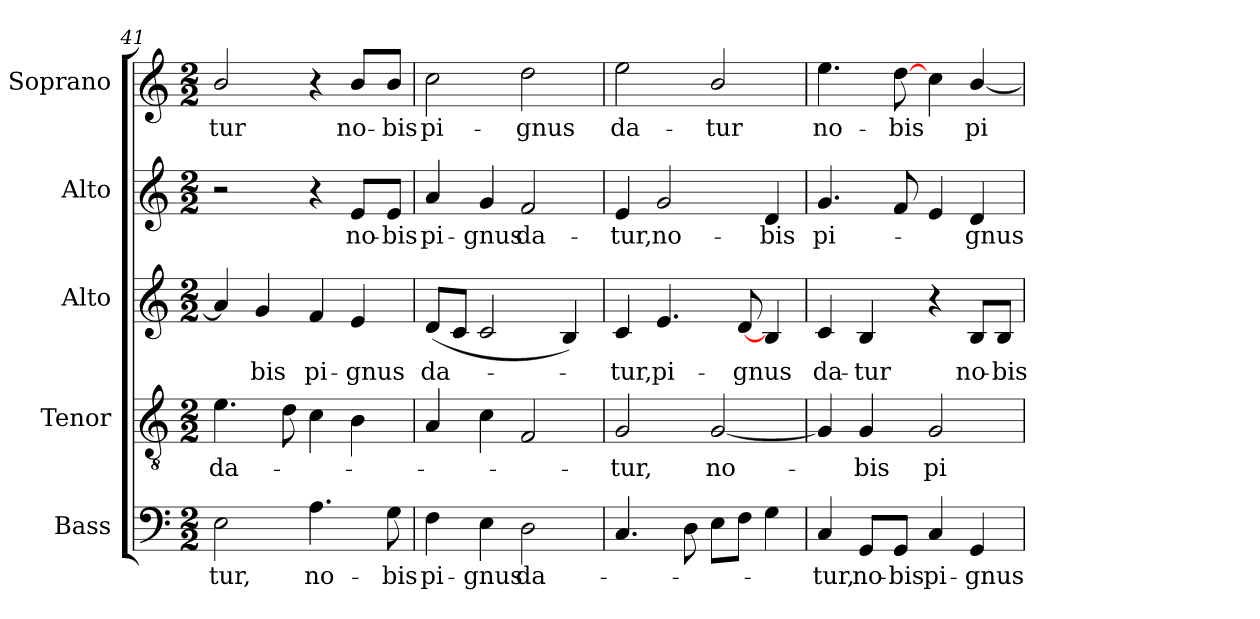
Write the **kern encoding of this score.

**kern	**text	**kern	**text	**kern	**text	**kern	**text	**kern	**text
*part5	*part5	*part4	*part4	*part3	*part3	*part2	*part2	*part1	*part1
*staff5	*staff5	*staff4	*staff4	*staff3	*staff3	*staff2	*staff2	*staff1	*staff1
*I"Bass	*	*I"Tenor	*	*I"Alto	*	*I"Alto	*	*I"Soprano	*
*I'B.	*	*I'T.	*	*I'A.	*	*I'A.	*	*I'S.	*
*clefF4	*	*clefGv2	*	*clefG2	*	*clefG2	*	*clefG2	*
*	*	*ITrd7c12	*	*	*	*	*	*	*
*k[]	*	*k[]	*	*k[]	*	*k[]	*	*k[]	*
*C:	*	*C:	*	*C:	*	*C:	*	*C:	*
*M2/2	*	*M2/2	*	*M2/2	*	*M2/2	*	*M2/2	*
=41	=41	=41	=41	=41	=41	=41	=41	=41	=41
!	!LO:LY:b:color=#000000	!	!	!	!	!	!	!	!
!	!	!	!LO:LY:b:color=#000000	!	!	!	!	!	!
!	!	!	!	!	!	!	!	!	!LO:LY:b:color=#000000
2Ei\	-tur,	4.Ei\	da-	4ai/]	.	2r	.	2bi/	-tur
!	!	!	!	!	!LO:LY:b:color=#000000	!	!	!	!
.	.	.	.	4gi/	-bis	.	.	.	.
.	.	8Di\	.	.	.	.	.	.	.
!	!LO:LY:b:color=#000000	!	!	!	!	!	!	!	!
!	!	!	!	!	!LO:LY:b:color=#000000	!	!	!	!
4.Ai\	no-	4Ci\	.	4fi/	pi-	4r	.	4r	.
!	!	!	!	!	!LO:LY:b:color=#000000	!	!	!	!
!	!	!	!	!	!	!	!LO:LY:b:color=#000000	!	!
!	!	!	!	!	!	!	!	!	!LO:LY:b:color=#000000
.	.	4BBi\	.	4ei/	-gnus	8ei/L	no-	8bi/L	no-
!	!LO:LY:b:color=#000000	!	!	!	!	!	!	!	!
!	!	!	!	!	!	!	!LO:LY:b:color=#000000	!	!
!	!	!	!	!	!	!	!	!	!LO:LY:b:color=#000000
8Gi\	-bis	.	.	.	.	8ei/J	-bis	8bi/J	-bis
=42	=42	=42	=42	=42	=42	=42	=42	=42	=42
!	!LO:LY:b:color=#000000	!	!	!	!	!	!	!	!
!	!	!	!	!	!LO:LY:b:color=#000000	!	!	!	!
!	!	!	!	!	!	!	!LO:LY:b:color=#000000	!	!
!	!	!	!	!	!	!	!	!	!LO:LY:b:color=#000000
4Fi\	pi-	4AAi/	.	(8di/L	da-	4ai/	pi-	2cci\	pi-
.	.	.	.	8ci/J	.	.	.	.	.
!	!LO:LY:b:color=#000000	!	!	!	!	!	!	!	!
!	!	!	!	!	!	!	!LO:LY:b:color=#000000	!	!
4Ei\	-gnus	4Ci\	.	2ci/	.	4gi/	-gnus	.	.
!	!LO:LY:b:color=#000000	!	!	!	!	!	!	!	!
!	!	!	!	!	!	!	!LO:LY:b:color=#000000	!	!
!	!	!	!	!	!	!	!	!	!LO:LY:b:color=#000000
2Di\	da-	2FFi/	.	.	.	2fi/	da-	2ddi\	-gnus
.	.	.	.	4Bi/)	.	.	.	.	.
=43	=43	=43	=43	=43	=43	=43	=43	=43	=43
!	!	!	!LO:LY:b:color=#000000	!	!	!	!	!	!
!	!	!	!	!	!LO:LY:b:color=#000000	!	!	!	!
!	!	!	!	!	!	!	!LO:LY:b:color=#000000	!	!
!	!	!	!	!	!	!	!	!	!LO:LY:b:color=#000000
4.Ci/	.	2GGi/	-tur,	4ci/	-tur,	4ei/	-tur,	2eei\	da-
!	!	!	!	!	!LO:LY:b:color=#000000	!	!	!	!
!	!	!	!	!	!	!	!LO:LY:b:color=#000000	!	!
.	.	.	.	4.ei/	pi-	2gi/	no-	.	.
8Di\	.	.	.	.	.	.	.	.	.
!	!	!	!LO:LY:b:color=#000000	!	!	!	!	!	!
!	!	!	!	!	!	!	!	!	!LO:LY:b:color=#000000
8Ei\L	.	[2GGi/	no-	.	.	.	.	2bi/	-tur
!	!	!	!	!	!LO:LY:b:color=#000000	!	!	!	!
8Fi\J	.	.	.	[8di/	-gnus	.	.	.	.
!	!	!	!	!	!	!	!LO:LY:b:color=#000000	!	!
4Gi\	.	.	.	4Bi/	.	4di/	-bis	.	.
!!LO:LB:g=z
=44	=44	=44	=44	=44	=44	=44	=44	=44	=44
!	!LO:LY:b:color=#000000	!	!	!	!	!	!	!	!
!	!	!	!	!	!LO:LY:b:color=#000000	!	!	!	!
!	!	!	!	!	!	!	!LO:LY:b:color=#000000	!	!
!	!	!	!	!	!	!	!	!	!LO:LY:b:color=#000000
4Ci/	-tur,	4GGi/]	.	4ci/	da-	4.gi/	pi-	4.eei\	no-
!	!LO:LY:b:color=#000000	!	!	!	!	!	!	!	!
!	!	!	!LO:LY:b:color=#000000	!	!	!	!	!	!
!	!	!	!	!	!LO:LY:b:color=#000000	!	!	!	!
8GGi/L	no-	4GGi/	-bis	4Bi/	-tur	.	.	.	.
!	!LO:LY:b:color=#000000	!	!	!	!	!	!	!	!
!	!	!	!	!	!	!	!	!	!LO:LY:b:color=#000000
8GGi/J	-bis	.	.	.	.	8fi/	.	[8ddi\	-bis
!	!LO:LY:b:color=#000000	!	!	!	!	!	!	!	!
!	!	!	!LO:LY:b:color=#000000	!	!	!	!	!	!
4Ci/	pi-	2GGi/	pi-	4r	.	4ei/	.	4cci\	.
!	!LO:LY:b:color=#000000	!	!	!	!	!	!	!	!
!	!	!	!	!	!LO:LY:b:color=#000000	!	!	!	!
!	!	!	!	!	!	!	!LO:LY:b:color=#000000	!	!
!	!	!	!	!	!	!	!	!	!LO:LY:b:color=#000000
4GGi/	-gnus	.	.	8Bi/L	no-	4di/	-gnus	[4bi/	pi-
!	!	!	!	!	!LO:LY:b:color=#000000	!	!	!	!
.	.	.	.	8Bi/J	-bis	.	.	.	.
=	=	=	=	=	=	=	=	=	=
*-	*-	*-	*-	*-	*-	*-	*-	*-	*-
